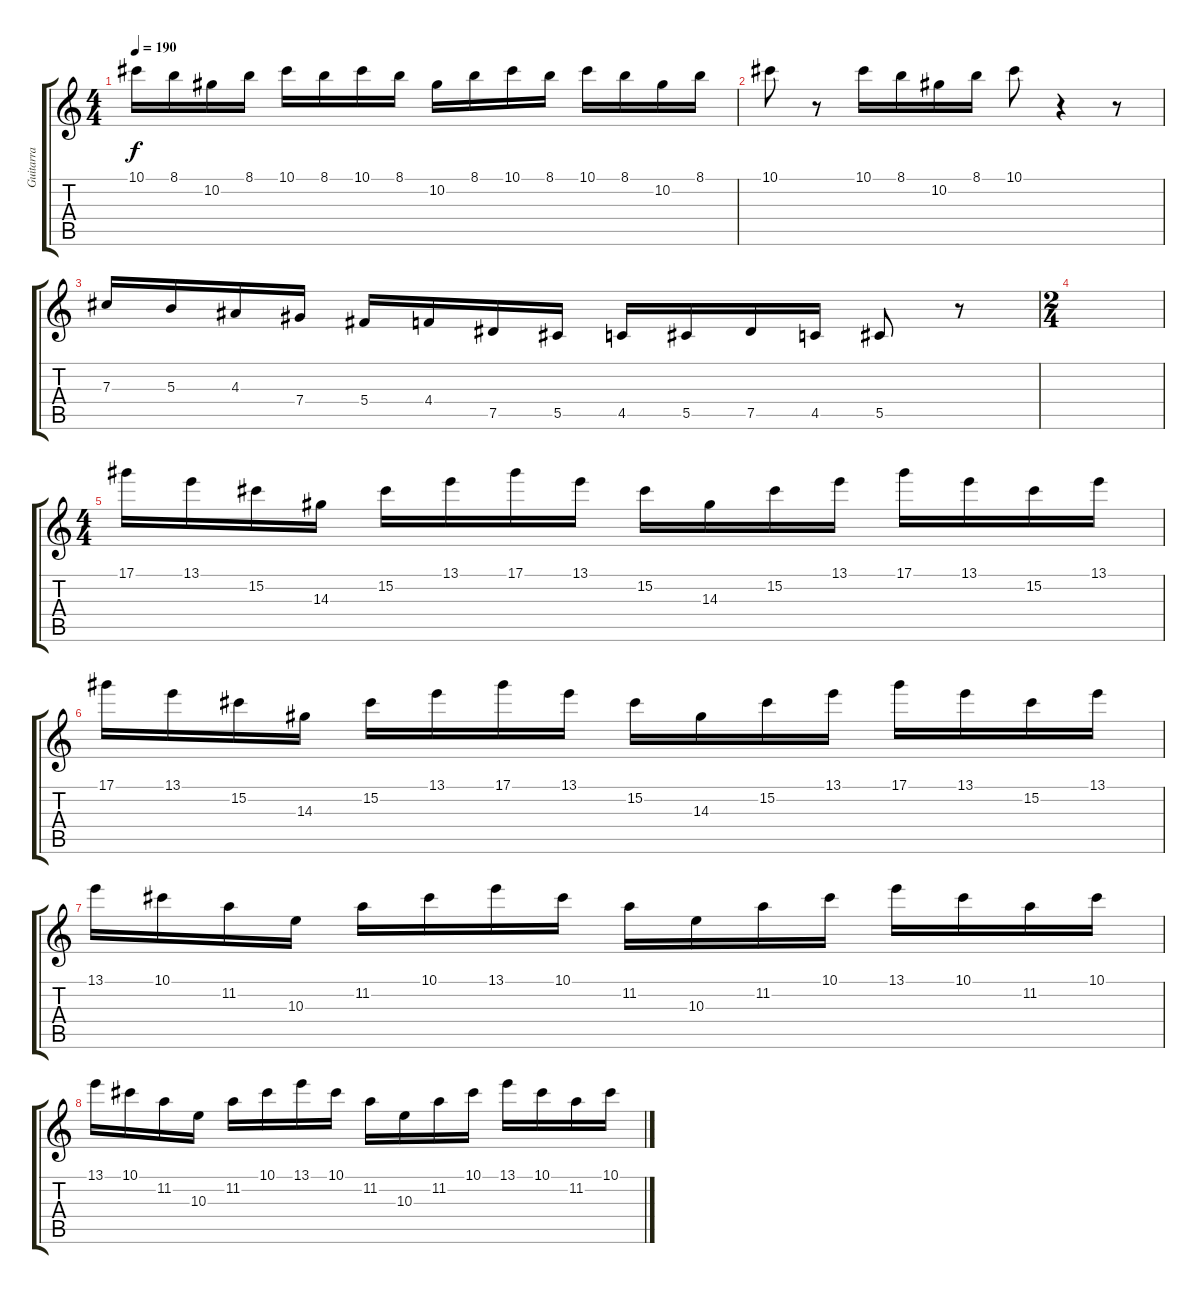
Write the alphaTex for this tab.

\track ("Guitarra" "Guitarra") {instrument overdrivenguitar}
\staff {score tabs}
\tuning (Eb4 Bb3 Gb3 Db3 Ab2 Db2) {hide}
\ts (4 4)
\tempo 190
\clef g2
\ks c
10.1.16{dy f} 8.1.16 10.2.16 8.1.16 10.1.16 8.1.16 10.1.16 8.1.16 10.2.16 8.1.16 10.1.16 8.1.16 10.1.16 8.1.16 10.2.16 8.1.16 |
10.1.8 r.8 10.1.16 8.1.16 10.2.16 8.1.16 10.1.8 r.4 r.8 |
7.3.16 5.3.16 4.3.16 7.4.16 5.4.16 4.4.16 7.5.16 5.5.16 4.5.16 5.5.16 7.5.16 4.5.16 5.5.8 r.8 |
\ts (2 4)
|
\ts (4 4)
17.1.16 13.1.16 15.2.16 14.3.16 15.2.16 13.1.16 17.1.16 13.1.16 15.2.16 14.3.16 15.2.16 13.1.16 17.1.16 13.1.16 15.2.16 13.1.16 |
17.1.16 13.1.16 15.2.16 14.3.16 15.2.16 13.1.16 17.1.16 13.1.16 15.2.16 14.3.16 15.2.16 13.1.16 17.1.16 13.1.16 15.2.16 13.1.16 |
13.1.16 10.1.16 11.2.16 10.3.16 11.2.16 10.1.16 13.1.16 10.1.16 11.2.16 10.3.16 11.2.16 10.1.16 13.1.16 10.1.16 11.2.16 10.1.16 |
13.1.16 10.1.16 11.2.16 10.3.16 11.2.16 10.1.16 13.1.16 10.1.16 11.2.16 10.3.16 11.2.16 10.1.16 13.1.16 10.1.16 11.2.16 10.1.16
